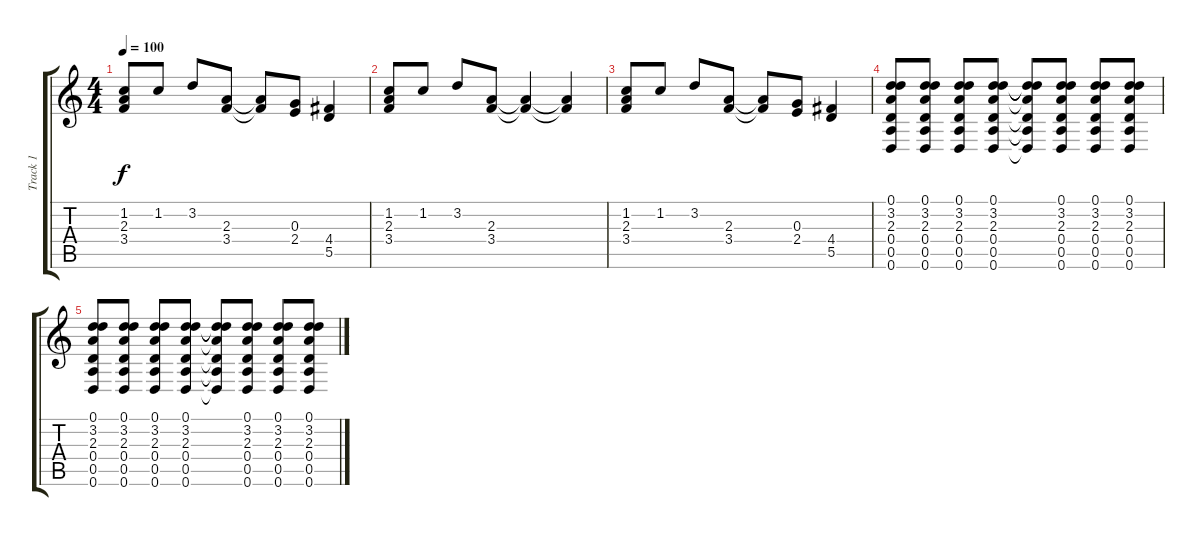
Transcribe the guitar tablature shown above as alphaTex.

\track ("Track 1" "Track 1") {instrument overdrivenguitar}
\staff {score tabs}
\tuning (D4 B3 G3 D3 A2 D2) {hide}
\ts (4 4)
\tempo 100
\clef g2
\ks c
(1.2 2.3 3.4).8{dy f} 1.2.8 3.2.8 (2.3 3.4).8 (2.3{t} 3.4{t}).8 (0.3 2.4).8 (4.4 5.5).4 |
(1.2 2.3 3.4).8 1.2.8 3.2.8 (2.3 3.4).8 (2.3{t} 3.4{t}).4 (2.3{t} 3.4{t}).4 |
(1.2 2.3 3.4).8 1.2.8 3.2.8 (2.3 3.4).8 (2.3{t} 3.4{t}).8 (0.3 2.4).8 (4.4 5.5).4 |
(0.1 3.2 2.3 0.4 0.5 0.6).8 (0.1 3.2 2.3 0.4 0.5 0.6).8 (0.1 3.2 2.3 0.4 0.5 0.6).8 (0.1 3.2 2.3 0.4 0.5 0.6).8 (0.1{t} 3.2{t} 2.3{t} 0.4{t} 0.5{t} 0.6{t}).8 (0.1 3.2 2.3 0.4 0.5 0.6).8 (0.1 3.2 2.3 0.4 0.5 0.6).8 (0.1 3.2 2.3 0.4 0.5 0.6).8 |
(0.1 3.2 2.3 0.4 0.5 0.6).8 (0.1 3.2 2.3 0.4 0.5 0.6).8 (0.1 3.2 2.3 0.4 0.5 0.6).8 (0.1 3.2 2.3 0.4 0.5 0.6).8 (0.1{t} 3.2{t} 2.3{t} 0.4{t} 0.5{t} 0.6{t}).8 (0.1 3.2 2.3 0.4 0.5 0.6).8 (0.1 3.2 2.3 0.4 0.5 0.6).8 (0.1 3.2 2.3 0.4 0.5 0.6).8
